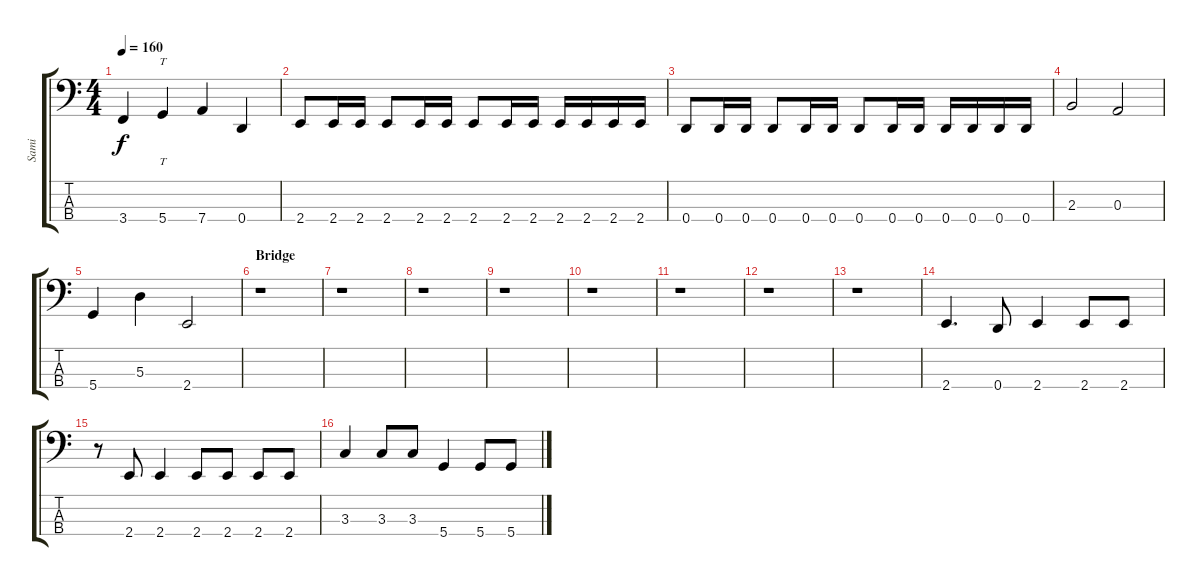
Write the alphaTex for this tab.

\track ("Sami" "Sami") {instrument electricbassfinger}
\staff {score tabs}
\tuning (G2 D2 A1 D1) {hide}
\ts (4 4)
\tempo 160
\clef f4
\ks c
3.4.4{dy f} 5.4.4{tt} 7.4.4 0.4.4 |
2.4.8 2.4.16 2.4.16 2.4.8 2.4.16 2.4.16 2.4.8 2.4.16 2.4.16 2.4.16 2.4.16 2.4.16 2.4.16 |
0.4.8 0.4.16 0.4.16 0.4.8 0.4.16 0.4.16 0.4.8 0.4.16 0.4.16 0.4.16 0.4.16 0.4.16 0.4.16 |
2.3.2 0.3.2 |
5.4.4 5.3.4 2.4.2 |
\section ("" "Bridge")
r.1 |
r.1 |
r.1 |
r.1 |
r.1 |
r.1 |
r.1 |
r.1 |
2.4.4{d} 0.4.8 2.4.4 2.4.8 2.4.8 |
r.8 2.4.8 2.4.4 2.4.8 2.4.8 2.4.8 2.4.8 |
3.3.4 3.3.8 3.3.8 5.4.4 5.4.8 5.4.8
